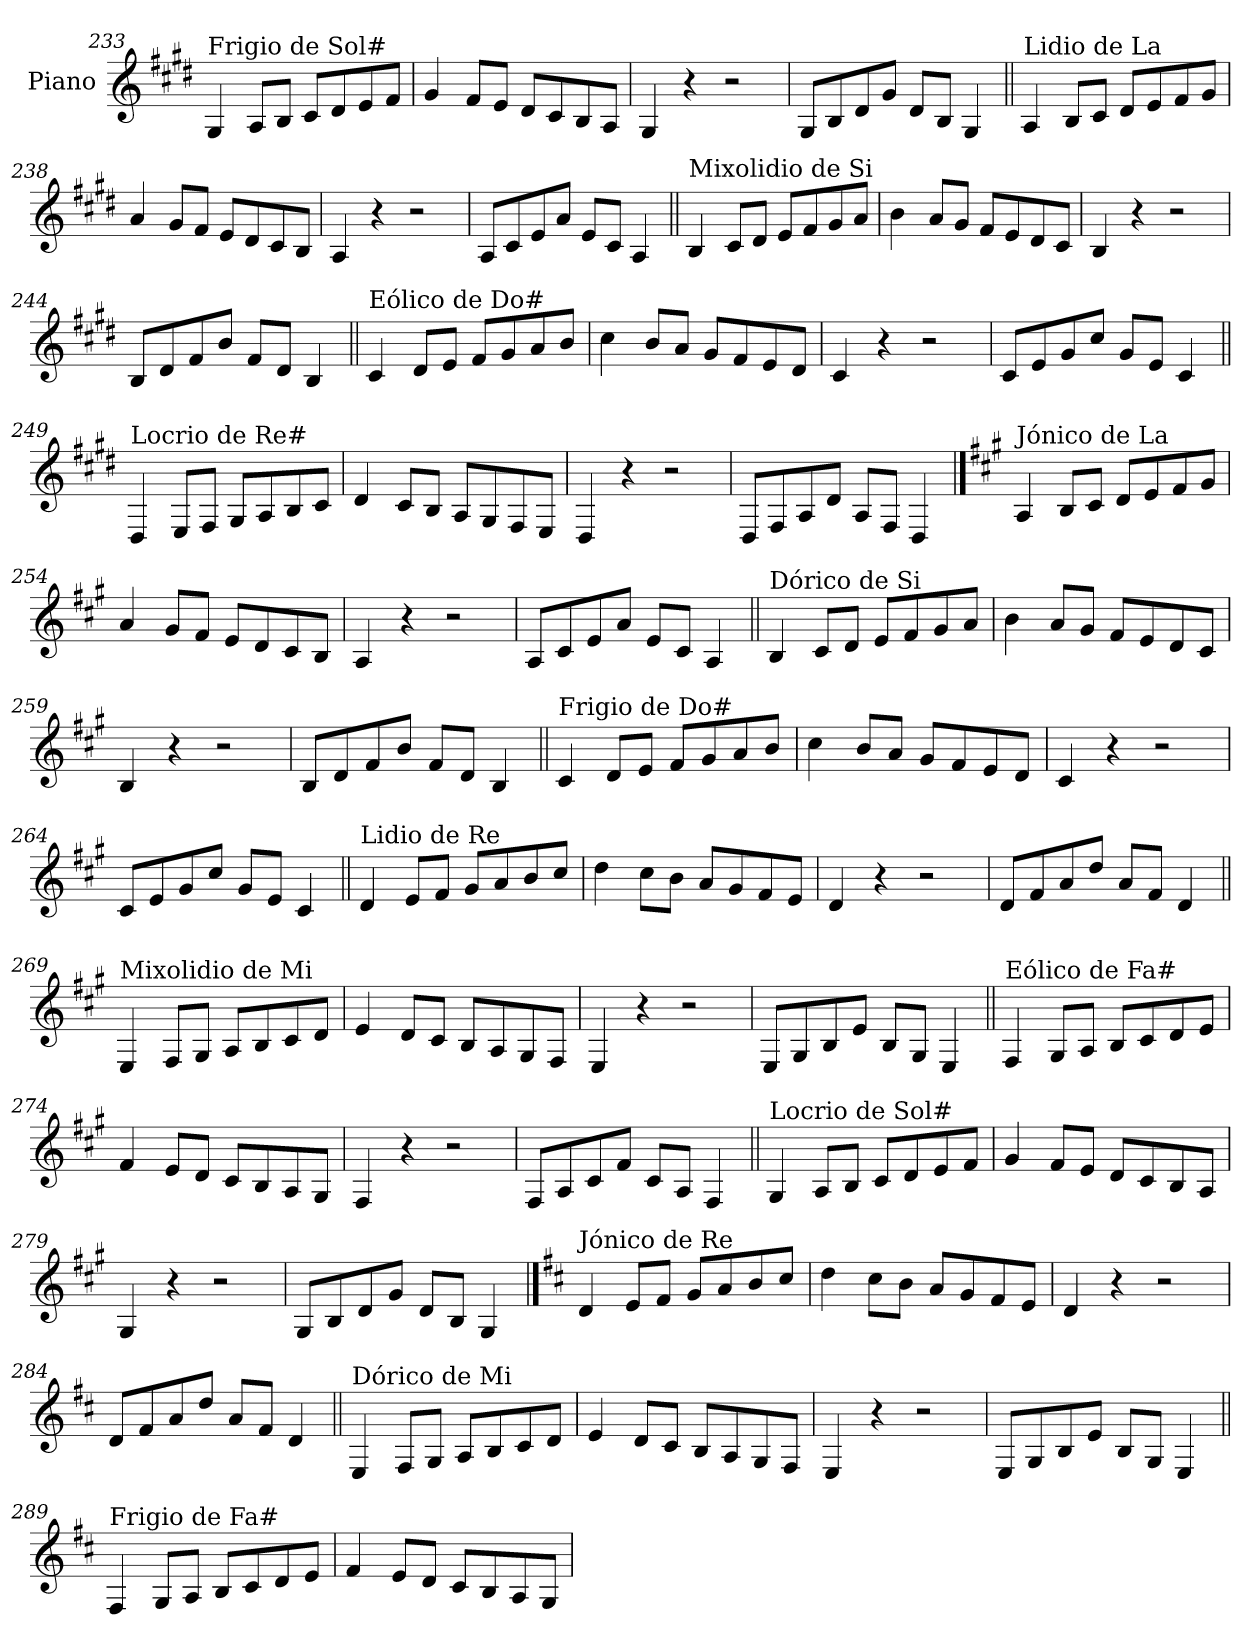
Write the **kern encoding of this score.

**kern
*part1
*staff1
*I"Piano
*I'Pno.
!!LO:LB:g=z
*clefG2
*k[f#c#g#d#]
=233
!LO:TX:a:t=Frigio de Sol#
4G#/
8A/L
8B/J
8c#/L
8d#/
8e/
8f#/J
=234
4g#/
8f#/L
8e/J
8d#/L
8c#/
8B/
8A/J
=235
4G#/
4r
2r
=236
8G#/L
8B/
8d#/
8g#/J
8d#/L
8B/J
4G#/
!!LO:LB:g=z
=237||
!LO:TX:a:t=Lidio de La
4A/
8B/L
8c#/J
8d#/L
8e/
8f#/
8g#/J
=238
4a/
8g#/L
8f#/J
8e/L
8d#/
8c#/
8B/J
=239
4A/
4r
2r
=240
8A/L
8c#/
8e/
8a/J
8e/L
8c#/J
4A/
!!LO:LB:g=z
=241||
!LO:TX:a:t=Mixolidio de Si
4B/
8c#/L
8d#/J
8e/L
8f#/
8g#/
8a/J
=242
4b\
8a/L
8g#/J
8f#/L
8e/
8d#/
8c#/J
=243
4B/
4r
2r
=244
8B/L
8d#/
8f#/
8b/J
8f#/L
8d#/J
4B/
!!LO:LB:g=z
=245||
!LO:TX:a:t=Eólico de Do#
4c#/
8d#/L
8e/J
8f#/L
8g#/
8a/
8b/J
=246
4cc#\
8b/L
8a/J
8g#/L
8f#/
8e/
8d#/J
=247
4c#/
4r
2r
=248
8c#/L
8e/
8g#/
8cc#/J
8g#/L
8e/J
4c#/
!!LO:LB:g=z
=249||
!LO:TX:a:t=Locrio de Re#
4D#/
8E/L
8F#/J
8G#/L
8A/
8B/
8c#/J
=250
4d#/
8c#/L
8B/J
8A/L
8G#/
8F#/
8E/J
=251
4D#/
4r
2r
=252
8D#/L
8F#/
8A/
8d#/J
8A/L
8F#/J
4D#/
!!LO:PB:g=z
==253
*k[f#c#g#]
!LO:TX:a:t=Jónico de La
4A/
8B/L
8c#/J
8d/L
8e/
8f#/
8g#/J
=254
4a/
8g#/L
8f#/J
8e/L
8d/
8c#/
8B/J
=255
4A/
4r
2r
=256
8A/L
8c#/
8e/
8a/J
8e/L
8c#/J
4A/
!!LO:LB:g=z
=257||
!LO:TX:a:t=Dórico de Si
4B/
8c#/L
8d/J
8e/L
8f#/
8g#/
8a/J
=258
4b\
8a/L
8g#/J
8f#/L
8e/
8d/
8c#/J
=259
4B/
4r
2r
=260
8B/L
8d/
8f#/
8b/J
8f#/L
8d/J
4B/
!!LO:LB:g=z
=261||
!LO:TX:a:t=Frigio de Do#
4c#/
8d/L
8e/J
8f#/L
8g#/
8a/
8b/J
=262
4cc#\
8b/L
8a/J
8g#/L
8f#/
8e/
8d/J
=263
4c#/
4r
2r
=264
8c#/L
8e/
8g#/
8cc#/J
8g#/L
8e/J
4c#/
!!LO:LB:g=z
=265||
!LO:TX:a:t=Lidio de Re
4d/
8e/L
8f#/J
8g#/L
8a/
8b/
8cc#/J
=266
4dd\
8cc#\L
8b\J
8a/L
8g#/
8f#/
8e/J
=267
4d/
4r
2r
=268
8d/L
8f#/
8a/
8dd/J
8a/L
8f#/J
4d/
!!LO:LB:g=z
=269||
!LO:TX:a:t=Mixolidio de Mi
4E/
8F#/L
8G#/J
8A/L
8B/
8c#/
8d/J
=270
4e/
8d/L
8c#/J
8B/L
8A/
8G#/
8F#/J
=271
4E/
4r
2r
=272
8E/L
8G#/
8B/
8e/J
8B/L
8G#/J
4E/
!!LO:LB:g=z
=273||
!LO:TX:a:t=Eólico de Fa#
4F#/
8G#/L
8A/J
8B/L
8c#/
8d/
8e/J
=274
4f#/
8e/L
8d/J
8c#/L
8B/
8A/
8G#/J
=275
4F#/
4r
2r
=276
8F#/L
8A/
8c#/
8f#/J
8c#/L
8A/J
4F#/
!!LO:LB:g=z
=277||
!LO:TX:a:t=Locrio de Sol#
4G#/
8A/L
8B/J
8c#/L
8d/
8e/
8f#/J
=278
4g#/
8f#/L
8e/J
8d/L
8c#/
8B/
8A/J
=279
4G#/
4r
2r
=280
8G#/L
8B/
8d/
8g#/J
8d/L
8B/J
4G#/
!!LO:PB:g=z
==281
*k[f#c#]
!LO:TX:a:t=Jónico de Re
4d/
8e/L
8f#/J
8g/L
8a/
8b/
8cc#/J
=282
4dd\
8cc#\L
8b\J
8a/L
8g/
8f#/
8e/J
=283
4d/
4r
2r
=284
8d/L
8f#/
8a/
8dd/J
8a/L
8f#/J
4d/
!!LO:LB:g=z
=285||
!LO:TX:a:t=Dórico de Mi
4E/
8F#/L
8G/J
8A/L
8B/
8c#/
8d/J
=286
4e/
8d/L
8c#/J
8B/L
8A/
8G/
8F#/J
=287
4E/
4r
2r
=288
8E/L
8G/
8B/
8e/J
8B/L
8G/J
4E/
!!LO:LB:g=z
=289||
!LO:TX:a:t=Frigio de Fa#
4F#/
8G/L
8A/J
8B/L
8c#/
8d/
8e/J
=290
4f#/
8e/L
8d/J
8c#/L
8B/
8A/
8G/J
=
*-
